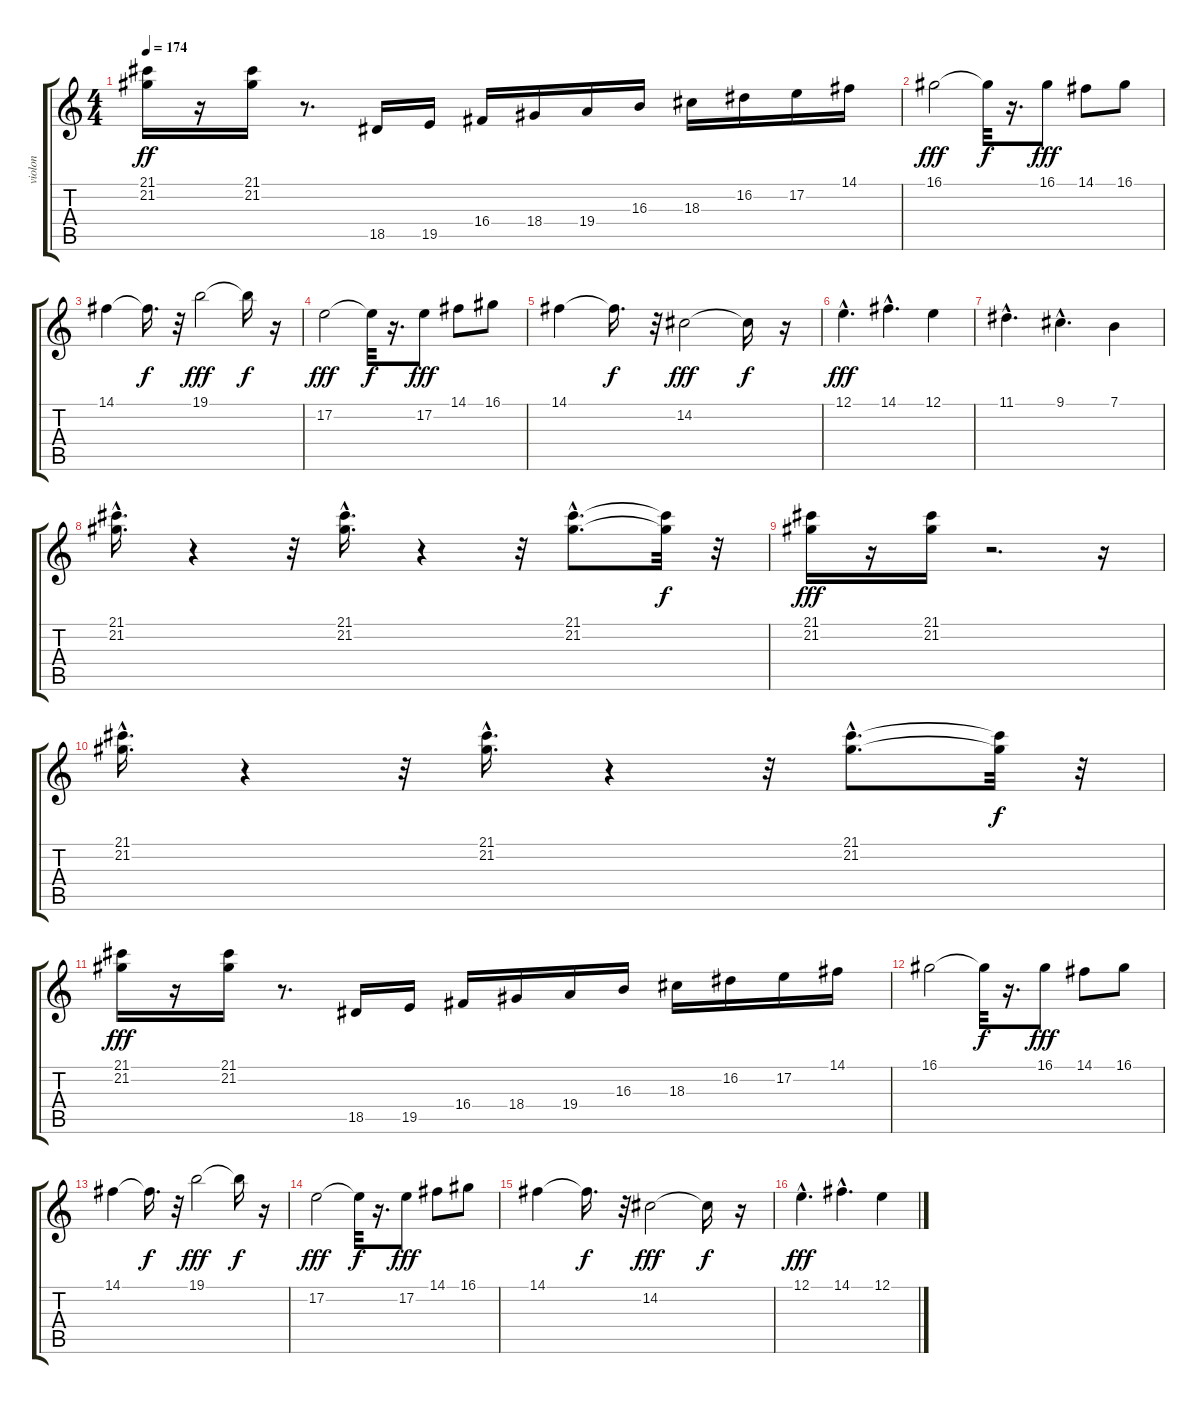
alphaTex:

\track ("violon" "violon") {instrument stringensemble1}
\staff {score tabs}
\tuning (E4 B3 G3 D3 A2 E2) {hide}
\ts (4 4)
\tempo 174
\clef g2
\ks c
(21.1 21.2).16{dy ff} r.16 (21.1 21.2).16 r.8{d} 18.5.16 19.5.16 16.4.16 18.4.16 19.4.16 16.3.16 18.3.16 16.2.16 17.2.16 14.1.16 |
16.1.2{dy fff} 16.1{t}.32{dy f} r.16{d} 16.1.8{dy fff} 14.1.8 16.1.8 |
14.1.4 14.1{t}.16{d dy f} r.32 19.1.2{dy fff} 19.1{t}.16{dy f} r.16 |
17.2.2{dy fff} 17.2{t}.32{dy f} r.16{d} 17.2.8{dy fff} 14.1.8 16.1.8 |
14.1.4 14.1{t}.16{d dy f} r.32 14.2.2{dy fff} 14.2{t}.16{dy f} r.16 |
12.1{hac}.4{d dy fff} 14.1{hac}.4{d} 12.1.4 |
11.1{hac}.4{d} 9.1{hac}.4{d} 7.1.4 |
(21.1{hac} 21.2{hac}).16{d} r.4 r.32 (21.1{hac} 21.2{hac}).16{d} r.4 r.32 (21.1{hac} 21.2{hac}).8{d} (21.1{t} 21.2{t}).32{dy f} r.32 |
(21.1 21.2).16{dy fff} r.16 (21.1 21.2).16 r.2{d} r.16 |
(21.1{hac} 21.2{hac}).16{d} r.4 r.32 (21.1{hac} 21.2{hac}).16{d} r.4 r.32 (21.1{hac} 21.2{hac}).8{d} (21.1{t} 21.2{t}).32{dy f} r.32 |
(21.1 21.2).16{dy fff} r.16 (21.1 21.2).16 r.8{d} 18.5.16 19.5.16 16.4.16 18.4.16 19.4.16 16.3.16 18.3.16 16.2.16 17.2.16 14.1.16 |
16.1.2 16.1{t}.32{dy f} r.16{d} 16.1.8{dy fff} 14.1.8 16.1.8 |
14.1.4 14.1{t}.16{d dy f} r.32 19.1.2{dy fff} 19.1{t}.16{dy f} r.16 |
17.2.2{dy fff} 17.2{t}.32{dy f} r.16{d} 17.2.8{dy fff} 14.1.8 16.1.8 |
14.1.4 14.1{t}.16{d dy f} r.32 14.2.2{dy fff} 14.2{t}.16{dy f} r.16 |
12.1{hac}.4{d dy fff} 14.1{hac}.4{d} 12.1.4
